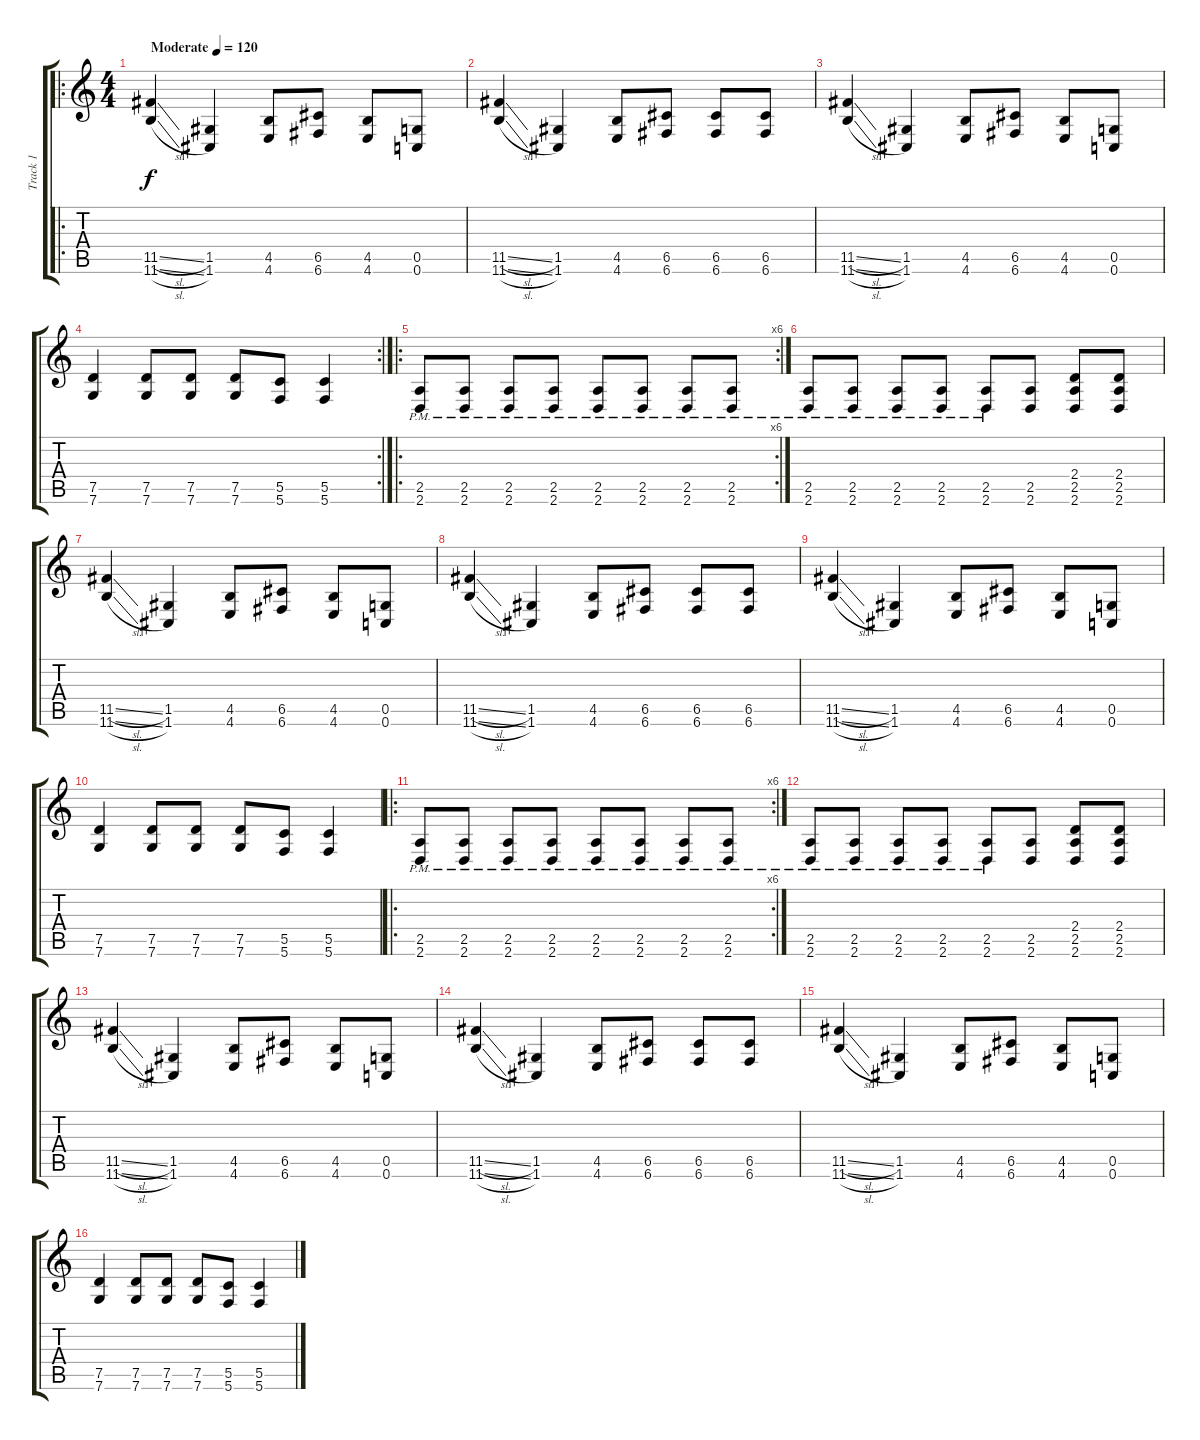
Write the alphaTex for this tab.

\track ("Track 1" "Track 1") {instrument overdrivenguitar}
\staff {score tabs}
\tuning (D4 A3 F3 C3 G2 C2) {hide}
\ro
\ts (4 4)
\tempo (120 "Moderate")
\clef g2
\ks c
(11.5{sl} 11.6{sl}).4{dy f instrument overdrivenguitar} (1.5 1.6).4 (4.5 4.6).8 (6.5 6.6).8 (4.5 4.6).8 (0.5 0.6).8 |
(11.5{sl} 11.6{sl}).4 (1.5 1.6).4 (4.5 4.6).8 (6.5 6.6).8 (6.5 6.6).8 (6.5 6.6).8 |
(11.5{sl} 11.6{sl}).4 (1.5 1.6).4 (4.5 4.6).8 (6.5 6.6).8 (4.5 4.6).8 (0.5 0.6).8 |
\rc 2
(7.5 7.6).4 (7.5 7.6).8 (7.5 7.6).8 (7.5 7.6).8 (5.5 5.6).8 (5.5 5.6).4 |
\ro
\rc 6
(2.5{pm} 2.6{pm}).8 (2.5{pm} 2.6{pm}).8 (2.5{pm} 2.6{pm}).8 (2.5{pm} 2.6{pm}).8 (2.5{pm} 2.6{pm}).8 (2.5{pm} 2.6{pm}).8 (2.5{pm} 2.6{pm}).8 (2.5{pm} 2.6{pm}).8 |
(2.5{pm} 2.6{pm}).8 (2.5{pm} 2.6{pm}).8 (2.5{pm} 2.6{pm}).8 (2.5{pm} 2.6{pm}).8 (2.5 2.6{pm}).8 (2.5 2.6).8 (2.4 2.5 2.6).8 (2.4 2.5 2.6).8 |
(11.5{sl} 11.6{sl}).4 (1.5 1.6).4 (4.5 4.6).8 (6.5 6.6).8 (4.5 4.6).8 (0.5 0.6).8 |
(11.5{sl} 11.6{sl}).4 (1.5 1.6).4 (4.5 4.6).8 (6.5 6.6).8 (6.5 6.6).8 (6.5 6.6).8 |
(11.5{sl} 11.6{sl}).4 (1.5 1.6).4 (4.5 4.6).8 (6.5 6.6).8 (4.5 4.6).8 (0.5 0.6).8 |
(7.5 7.6).4 (7.5 7.6).8 (7.5 7.6).8 (7.5 7.6).8 (5.5 5.6).8 (5.5 5.6).4 |
\ro
\rc 6
(2.5{pm} 2.6{pm}).8 (2.5{pm} 2.6{pm}).8 (2.5{pm} 2.6{pm}).8 (2.5{pm} 2.6{pm}).8 (2.5{pm} 2.6{pm}).8 (2.5{pm} 2.6{pm}).8 (2.5{pm} 2.6{pm}).8 (2.5{pm} 2.6{pm}).8 |
(2.5{pm} 2.6{pm}).8 (2.5{pm} 2.6{pm}).8 (2.5{pm} 2.6{pm}).8 (2.5{pm} 2.6{pm}).8 (2.5 2.6{pm}).8 (2.5 2.6).8 (2.4 2.5 2.6).8 (2.4 2.5 2.6).8 |
(11.5{sl} 11.6{sl}).4 (1.5 1.6).4 (4.5 4.6).8 (6.5 6.6).8 (4.5 4.6).8 (0.5 0.6).8 |
(11.5{sl} 11.6{sl}).4 (1.5 1.6).4 (4.5 4.6).8 (6.5 6.6).8 (6.5 6.6).8 (6.5 6.6).8 |
(11.5{sl} 11.6{sl}).4 (1.5 1.6).4 (4.5 4.6).8 (6.5 6.6).8 (4.5 4.6).8 (0.5 0.6).8 |
(7.5 7.6).4 (7.5 7.6).8 (7.5 7.6).8 (7.5 7.6).8 (5.5 5.6).8 (5.5 5.6).4
